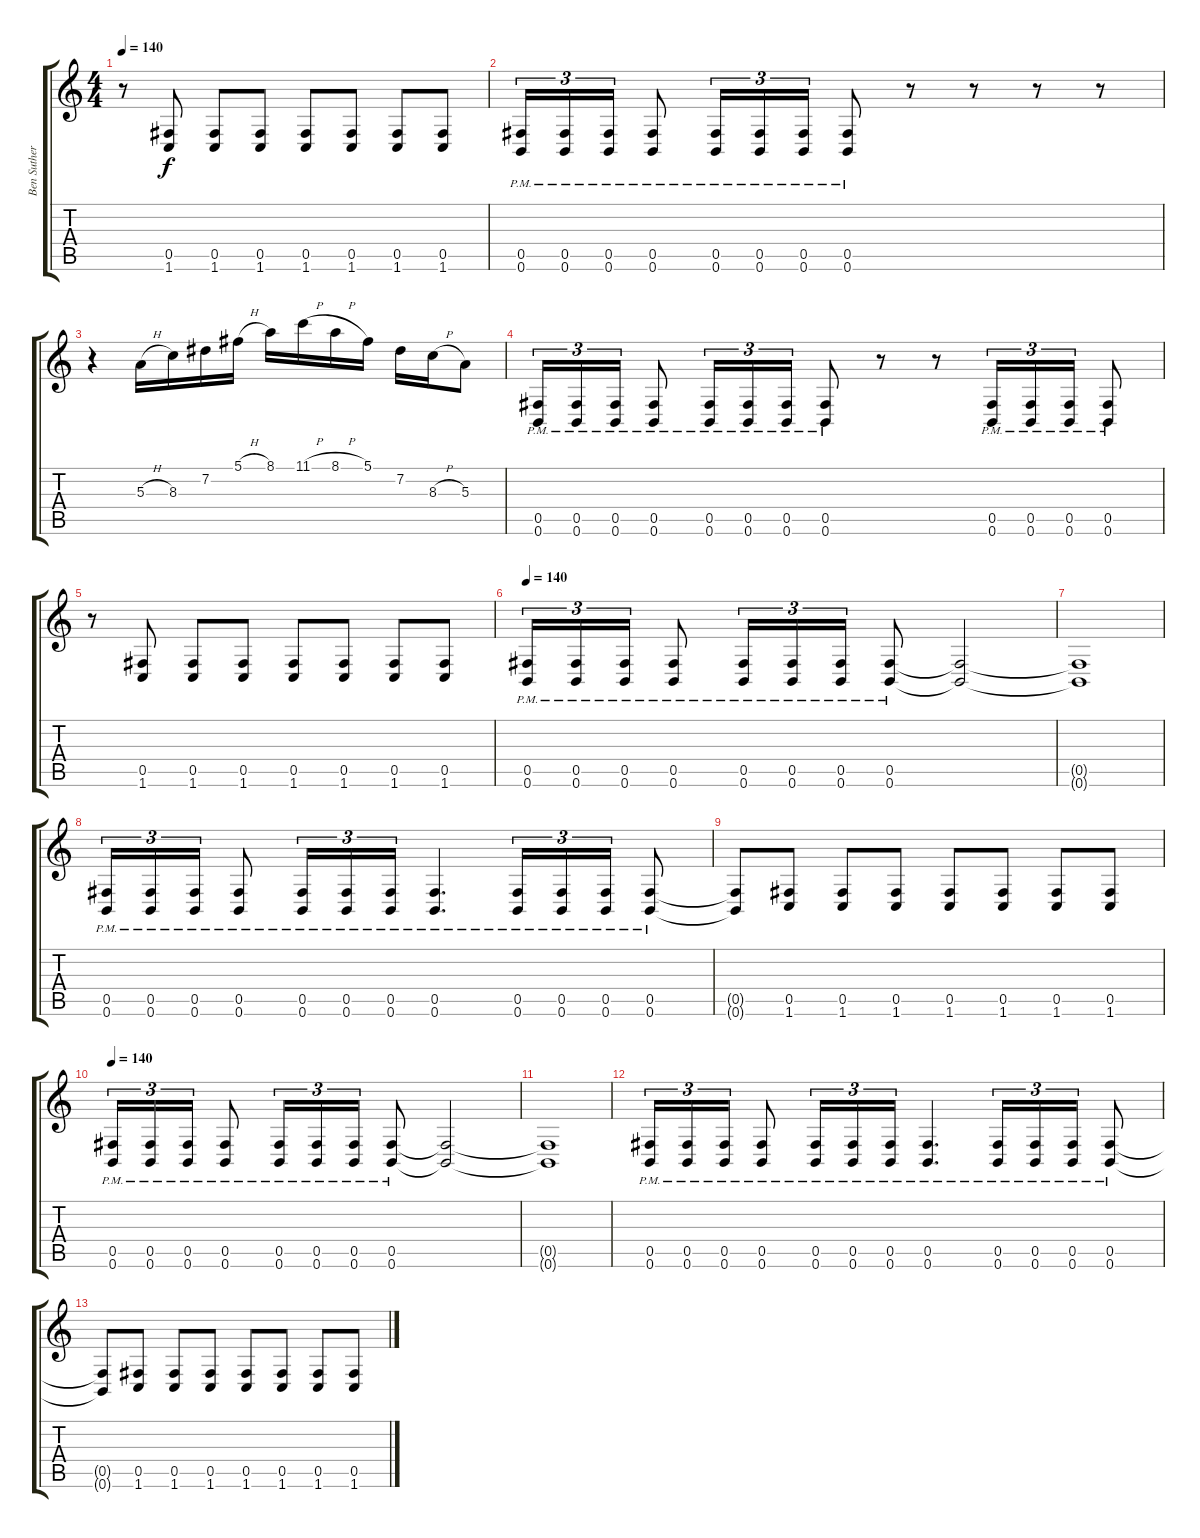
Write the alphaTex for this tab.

\track ("Ben Sutherland (Lead Guitar)" "Ben Suther") {instrument distortionguitar}
\staff {score tabs}
\tuning (Db4 Ab3 E3 B2 Gb2 B1) {hide}
\ts (4 4)
\tempo 140
\clef g2
\ks c
r.8{dy f} (0.5 1.6).8 (0.5 1.6).8 (0.5 1.6).8 (0.5 1.6).8 (0.5 1.6).8 (0.5 1.6).8 (0.5 1.6).8 |
(0.5{pm} 0.6{pm}).16{tu (3 2)} (0.5{pm} 0.6{pm}).16{tu (3 2)} (0.5{pm} 0.6{pm}).16{tu (3 2)} (0.5{pm} 0.6{pm}).8 (0.5{pm} 0.6{pm}).16{tu (3 2)} (0.5{pm} 0.6{pm}).16{tu (3 2)} (0.5{pm} 0.6{pm}).16{tu (3 2)} (0.5{pm} 0.6{pm}).8 r.8 r.8 r.8 r.8 |
r.4 5.3{h}.16 8.3.16 7.2.16 5.1{h}.16 8.1.16 11.1{h}.16 8.1{h}.16 5.1.16 7.2.16 8.3{h}.16 5.3.8 |
(0.5{pm} 0.6{pm}).16{tu (3 2)} (0.5{pm} 0.6{pm}).16{tu (3 2)} (0.5{pm} 0.6{pm}).16{tu (3 2)} (0.5{pm} 0.6{pm}).8 (0.5{pm} 0.6{pm}).16{tu (3 2)} (0.5{pm} 0.6{pm}).16{tu (3 2)} (0.5{pm} 0.6{pm}).16{tu (3 2)} (0.5{pm} 0.6{pm}).8 r.8 r.8 (0.5{pm} 0.6{pm}).16{tu (3 2)} (0.5{pm} 0.6{pm}).16{tu (3 2)} (0.5{pm} 0.6{pm}).16{tu (3 2)} (0.5{pm} 0.6{pm}).8 |
r.8 (0.5 1.6).8 (0.5 1.6).8 (0.5 1.6).8 (0.5 1.6).8 (0.5 1.6).8 (0.5 1.6).8 (0.5 1.6).8 |
\tempo 140
(0.5{pm} 0.6{pm}).16{tu (3 2)} (0.5{pm} 0.6{pm}).16{tu (3 2)} (0.5{pm} 0.6{pm}).16{tu (3 2)} (0.5{pm} 0.6{pm}).8 (0.5{pm} 0.6{pm}).16{tu (3 2)} (0.5{pm} 0.6{pm}).16{tu (3 2)} (0.5{pm} 0.6{pm}).16{tu (3 2)} (0.5{pm} 0.6{pm}).8 (0.5{t} 0.6{t}).2 |
(0.5{t} 0.6{t}).1 |
(0.5{pm} 0.6{pm}).16{tu (3 2)} (0.5{pm} 0.6{pm}).16{tu (3 2)} (0.5{pm} 0.6{pm}).16{tu (3 2)} (0.5{pm} 0.6{pm}).8 (0.5{pm} 0.6{pm}).16{tu (3 2)} (0.5{pm} 0.6{pm}).16{tu (3 2)} (0.5{pm} 0.6{pm}).16{tu (3 2)} (0.5{pm} 0.6{pm}).4{d} (0.5{pm} 0.6{pm}).16{tu (3 2)} (0.5{pm} 0.6{pm}).16{tu (3 2)} (0.5{pm} 0.6{pm}).16{tu (3 2)} (0.5{pm} 0.6{pm}).8 |
(0.5{t} 0.6{t}).8 (0.5 1.6).8 (0.5 1.6).8 (0.5 1.6).8 (0.5 1.6).8 (0.5 1.6).8 (0.5 1.6).8 (0.5 1.6).8 |
\tempo 140
(0.5{pm} 0.6{pm}).16{tu (3 2)} (0.5{pm} 0.6{pm}).16{tu (3 2)} (0.5{pm} 0.6{pm}).16{tu (3 2)} (0.5{pm} 0.6{pm}).8 (0.5{pm} 0.6{pm}).16{tu (3 2)} (0.5{pm} 0.6{pm}).16{tu (3 2)} (0.5{pm} 0.6{pm}).16{tu (3 2)} (0.5{pm} 0.6{pm}).8 (0.5{t} 0.6{t}).2 |
(0.5{t} 0.6{t}).1 |
(0.5{pm} 0.6{pm}).16{tu (3 2)} (0.5{pm} 0.6{pm}).16{tu (3 2)} (0.5{pm} 0.6{pm}).16{tu (3 2)} (0.5{pm} 0.6{pm}).8 (0.5{pm} 0.6{pm}).16{tu (3 2)} (0.5{pm} 0.6{pm}).16{tu (3 2)} (0.5{pm} 0.6{pm}).16{tu (3 2)} (0.5{pm} 0.6{pm}).4{d} (0.5{pm} 0.6{pm}).16{tu (3 2)} (0.5{pm} 0.6{pm}).16{tu (3 2)} (0.5{pm} 0.6{pm}).16{tu (3 2)} (0.5{pm} 0.6{pm}).8 |
(0.5{t} 0.6{t}).8 (0.5 1.6).8 (0.5 1.6).8 (0.5 1.6).8 (0.5 1.6).8 (0.5 1.6).8 (0.5 1.6).8 (0.5 1.6).8
